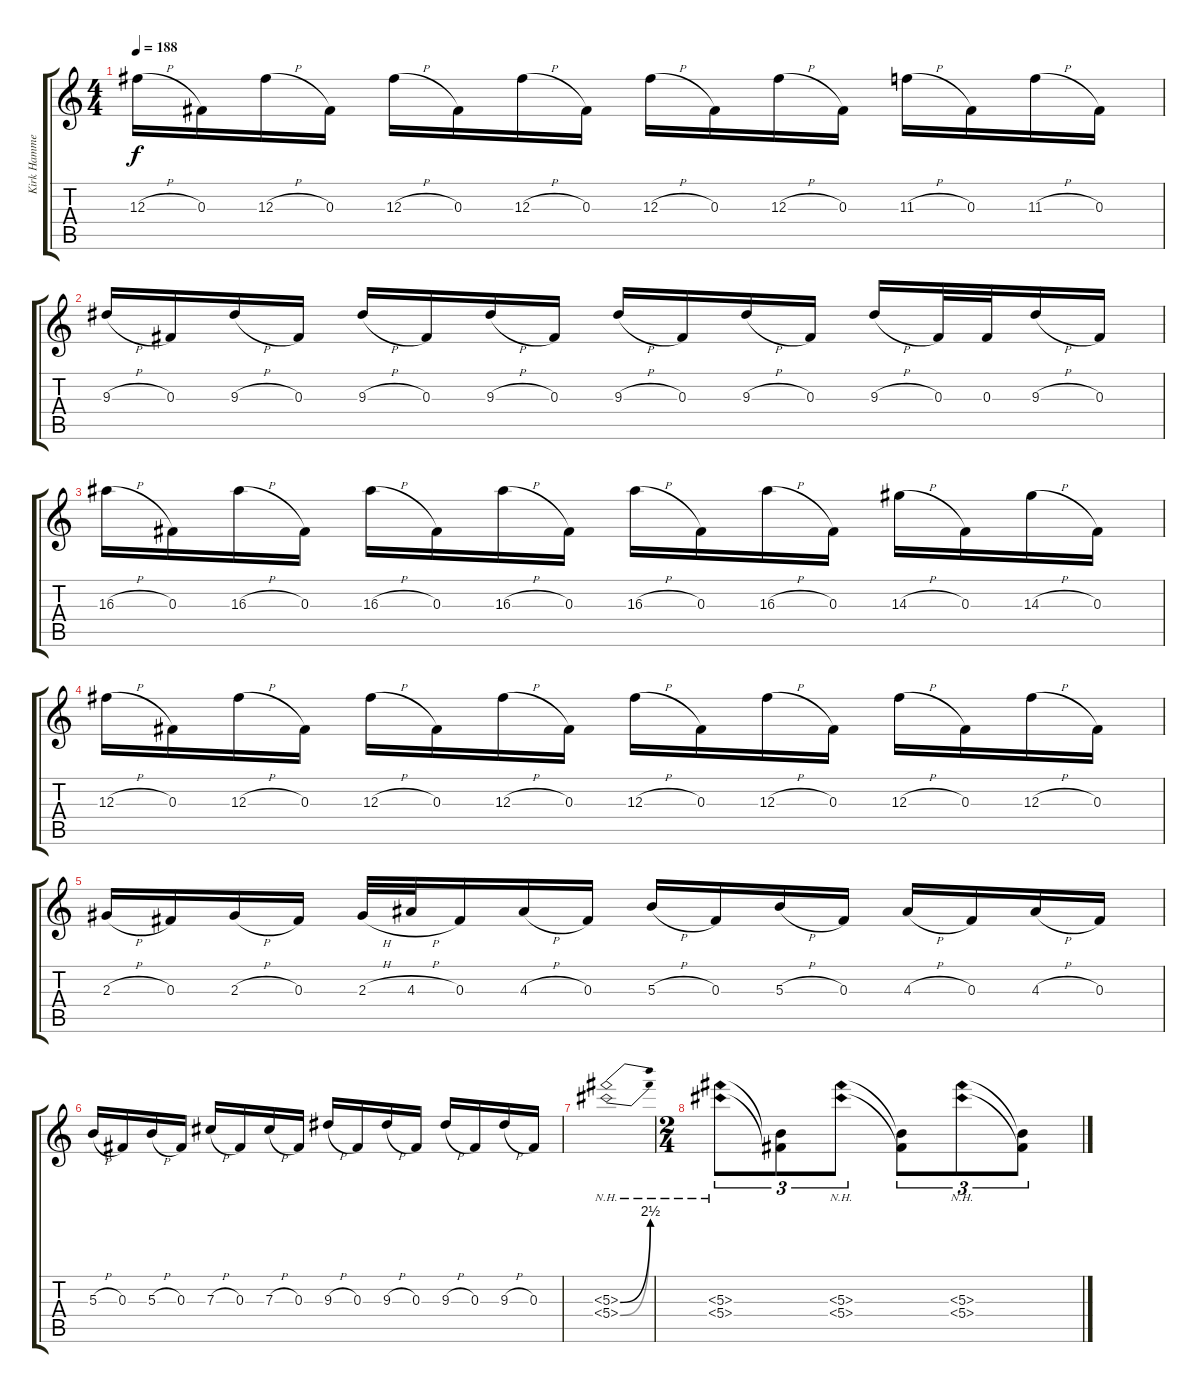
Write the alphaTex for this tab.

\track ("Kirk Hammett (Distortion Guitar)" "Kirk Hamme") {instrument overdrivenguitar}
\staff {score tabs}
\tuning (Eb4 Bb3 Gb3 Db3 Ab2 Eb2) {hide}
\ts (4 4)
\tempo 188
\clef g2
\ks c
12.3{h}.16{dy f} 0.3.16 12.3{h}.16 0.3.16 12.3{h}.16 0.3.16 12.3{h}.16 0.3.16 12.3{h}.16 0.3.16 12.3{h}.16 0.3.16 11.3{h}.16 0.3.16 11.3{h}.16 0.3.16 |
9.3{h}.16 0.3.16 9.3{h}.16 0.3.16 9.3{h}.16 0.3.16 9.3{h}.16 0.3.16 9.3{h}.16 0.3.16 9.3{h}.16 0.3.16 9.3{h}.16 0.3.32 0.3.32 9.3{h}.16 0.3.16 |
16.3{h}.16 0.3.16 16.3{h}.16 0.3.16 16.3{h}.16 0.3.16 16.3{h}.16 0.3.16 16.3{h}.16 0.3.16 16.3{h}.16 0.3.16 14.3{h}.16 0.3.16 14.3{h}.16 0.3.16 |
12.3{h}.16 0.3.16 12.3{h}.16 0.3.16 12.3{h}.16 0.3.16 12.3{h}.16 0.3.16 12.3{h}.16 0.3.16 12.3{h}.16 0.3.16 12.3{h}.16 0.3.16 12.3{h}.16 0.3.16 |
2.3{h}.16 0.3.16 2.3{h}.16 0.3.16 2.3{h}.32 4.3{h}.32 0.3.16 4.3{h}.16 0.3.16 5.3{h}.16 0.3.16 5.3{h}.16 0.3.16 4.3{h}.16 0.3.16 4.3{h}.16 0.3.16 |
5.3{h}.16 0.3.16 5.3{h}.16 0.3.16 7.3{h}.16 0.3.16 7.3{h}.16 0.3.16 9.3{h}.16 0.3.16 9.3{h}.16 0.3.16 9.3{h}.16 0.3.16 9.3{h}.16 0.3.16 |
(5.3{be (bend 0 0 60 10) nh} 5.4{be (bend 0 0 60 10) nh}).1 |
\ts (2 4)
(5.3{nh} 5.4{nh}).8{tu (3 2)} (5.3{t} 5.4{t}).8{tu (3 2)} (5.3{nh} 5.4{nh}).8{tu (3 2)} (5.3{t} 5.4{t}).8{tu (3 2)} (5.3{nh} 5.4{nh}).8{tu (3 2)} (5.3{t} 5.4{t}).8{tu (3 2)}
